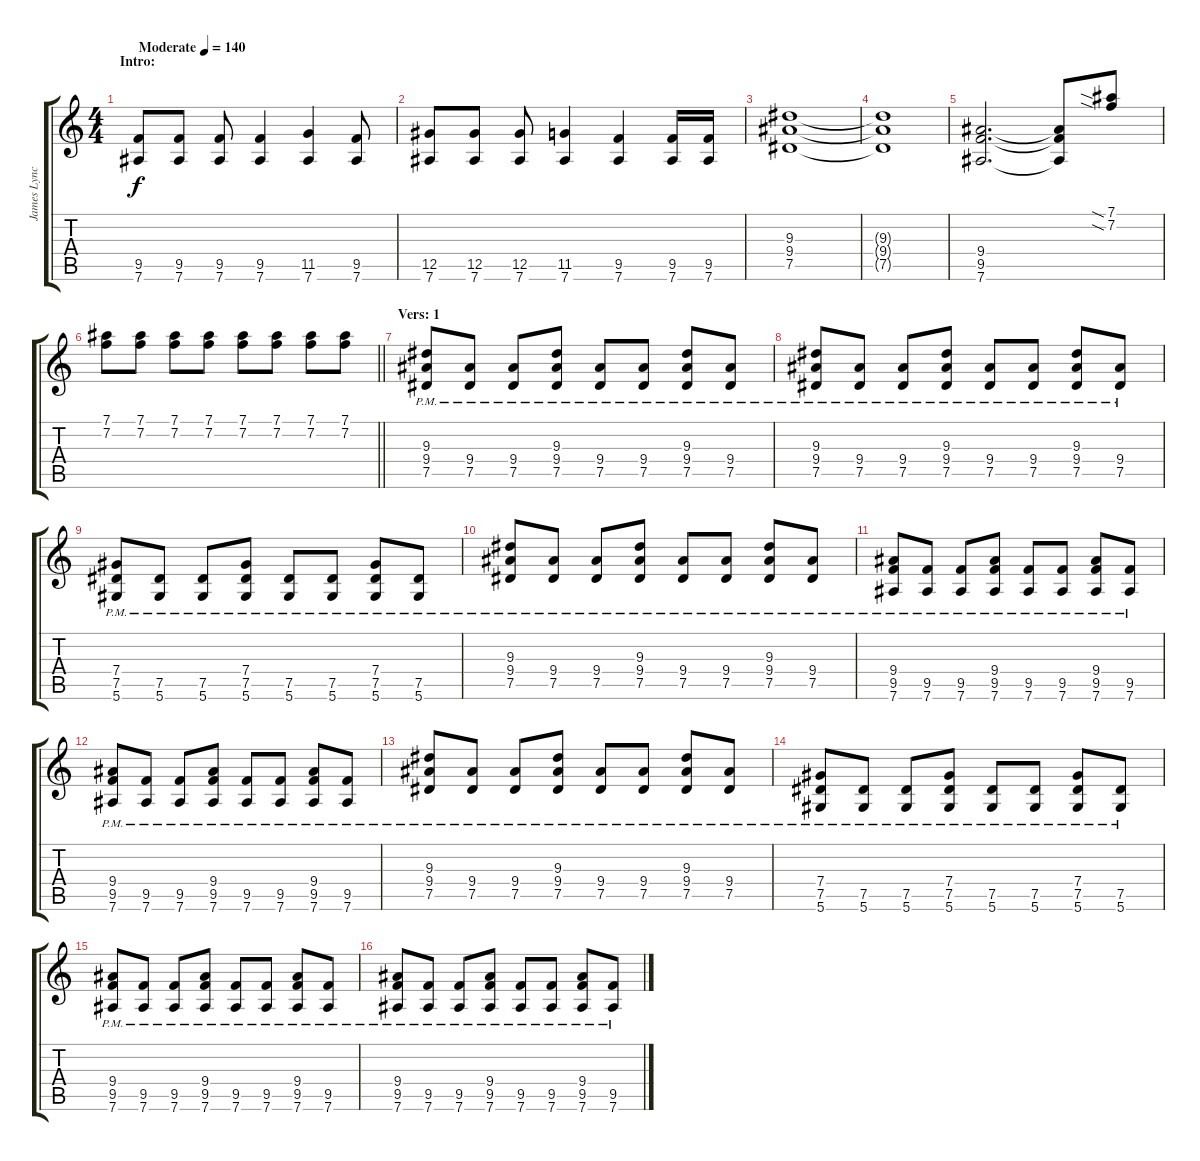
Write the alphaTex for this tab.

\track ("James Lynch" "James Lync") {instrument overdrivenguitar}
\staff {score tabs}
\tuning (Eb4 Bb3 Gb3 Db3 Ab2 Eb2) {hide}
\ts (4 4)
\section ("" "Intro:")
\tempo (140 "Moderate")
\clef g2
\ks c
(9.5 7.6).8{dy f instrument overdrivenguitar} (9.5 7.6).8 (9.5 7.6).8 (9.5 7.6).4 (11.5 7.6).4 (9.5 7.6).8 |
(12.5 7.6).8 (12.5 7.6).8 (12.5 7.6).8 (11.5 7.6).4 (9.5 7.6).4 (9.5 7.6).16 (9.5 7.6).16 |
(9.3 9.4 7.5).1 |
(9.3{t} 9.4{t} 7.5{t}).1 |
(9.4 9.5 7.6).2{d} (9.4{t} 9.5{t} 7.6{t}).8 (7.1{sia} 7.2{sia}).8 |
\barLineRight lightlight
(7.1 7.2).8 (7.1 7.2).8 (7.1 7.2).8 (7.1 7.2).8 (7.1 7.2).8 (7.1 7.2).8 (7.1 7.2).8 (7.1 7.2).8 |
\section ("" "Vers: 1")
(9.3 9.4{pm} 7.5{pm}).8 (9.4{pm} 7.5{pm}).8 (9.4{pm} 7.5{pm}).8 (9.3 9.4{pm} 7.5{pm}).8 (9.4{pm} 7.5{pm}).8 (9.4{pm} 7.5{pm}).8 (9.3 9.4{pm} 7.5{pm}).8 (9.4{pm} 7.5{pm}).8 |
(9.3 9.4{pm} 7.5{pm}).8 (9.4{pm} 7.5{pm}).8 (9.4{pm} 7.5{pm}).8 (9.3 9.4{pm} 7.5{pm}).8 (9.4{pm} 7.5{pm}).8 (9.4{pm} 7.5{pm}).8 (9.3 9.4{pm} 7.5{pm}).8 (9.4{pm} 7.5{pm}).8 |
(7.4 7.5{pm} 5.6{pm}).8 (7.5{pm} 5.6{pm}).8 (7.5{pm} 5.6{pm}).8 (7.4 7.5{pm} 5.6{pm}).8 (7.5{pm} 5.6{pm}).8 (7.5{pm} 5.6{pm}).8 (7.4 7.5{pm} 5.6{pm}).8 (7.5{pm} 5.6{pm}).8 |
(9.3 9.4{pm} 7.5{pm}).8 (9.4{pm} 7.5{pm}).8 (9.4{pm} 7.5{pm}).8 (9.3 9.4{pm} 7.5{pm}).8 (9.4{pm} 7.5{pm}).8 (9.4{pm} 7.5{pm}).8 (9.3 9.4{pm} 7.5{pm}).8 (9.4{pm} 7.5{pm}).8 |
(9.4 9.5{pm} 7.6{pm}).8 (9.5{pm} 7.6{pm}).8 (9.5{pm} 7.6{pm}).8 (9.4 9.5{pm} 7.6{pm}).8 (9.5{pm} 7.6{pm}).8 (9.5{pm} 7.6{pm}).8 (9.4 9.5{pm} 7.6{pm}).8 (9.5{pm} 7.6{pm}).8 |
(9.4 9.5{pm} 7.6{pm}).8 (9.5{pm} 7.6{pm}).8 (9.5{pm} 7.6{pm}).8 (9.4 9.5{pm} 7.6{pm}).8 (9.5{pm} 7.6{pm}).8 (9.5{pm} 7.6{pm}).8 (9.4 9.5{pm} 7.6{pm}).8 (9.5{pm} 7.6{pm}).8 |
(9.3 9.4{pm} 7.5{pm}).8 (9.4{pm} 7.5{pm}).8 (9.4{pm} 7.5{pm}).8 (9.3 9.4{pm} 7.5{pm}).8 (9.4{pm} 7.5{pm}).8 (9.4{pm} 7.5{pm}).8 (9.3 9.4{pm} 7.5{pm}).8 (9.4{pm} 7.5{pm}).8 |
(7.4 7.5{pm} 5.6{pm}).8 (7.5{pm} 5.6{pm}).8 (7.5{pm} 5.6{pm}).8 (7.4 7.5{pm} 5.6{pm}).8 (7.5{pm} 5.6{pm}).8 (7.5{pm} 5.6{pm}).8 (7.4 7.5{pm} 5.6{pm}).8 (7.5{pm} 5.6{pm}).8 |
(9.4 9.5{pm} 7.6{pm}).8 (9.5{pm} 7.6{pm}).8 (9.5{pm} 7.6{pm}).8 (9.4 9.5{pm} 7.6{pm}).8 (9.5{pm} 7.6{pm}).8 (9.5{pm} 7.6{pm}).8 (9.4 9.5{pm} 7.6{pm}).8 (9.5{pm} 7.6{pm}).8 |
(9.4 9.5{pm} 7.6{pm}).8 (9.5{pm} 7.6{pm}).8 (9.5{pm} 7.6{pm}).8 (9.4 9.5{pm} 7.6{pm}).8 (9.5{pm} 7.6{pm}).8 (9.5{pm} 7.6{pm}).8 (9.4 9.5{pm} 7.6{pm}).8 (9.5{pm} 7.6{pm}).8
